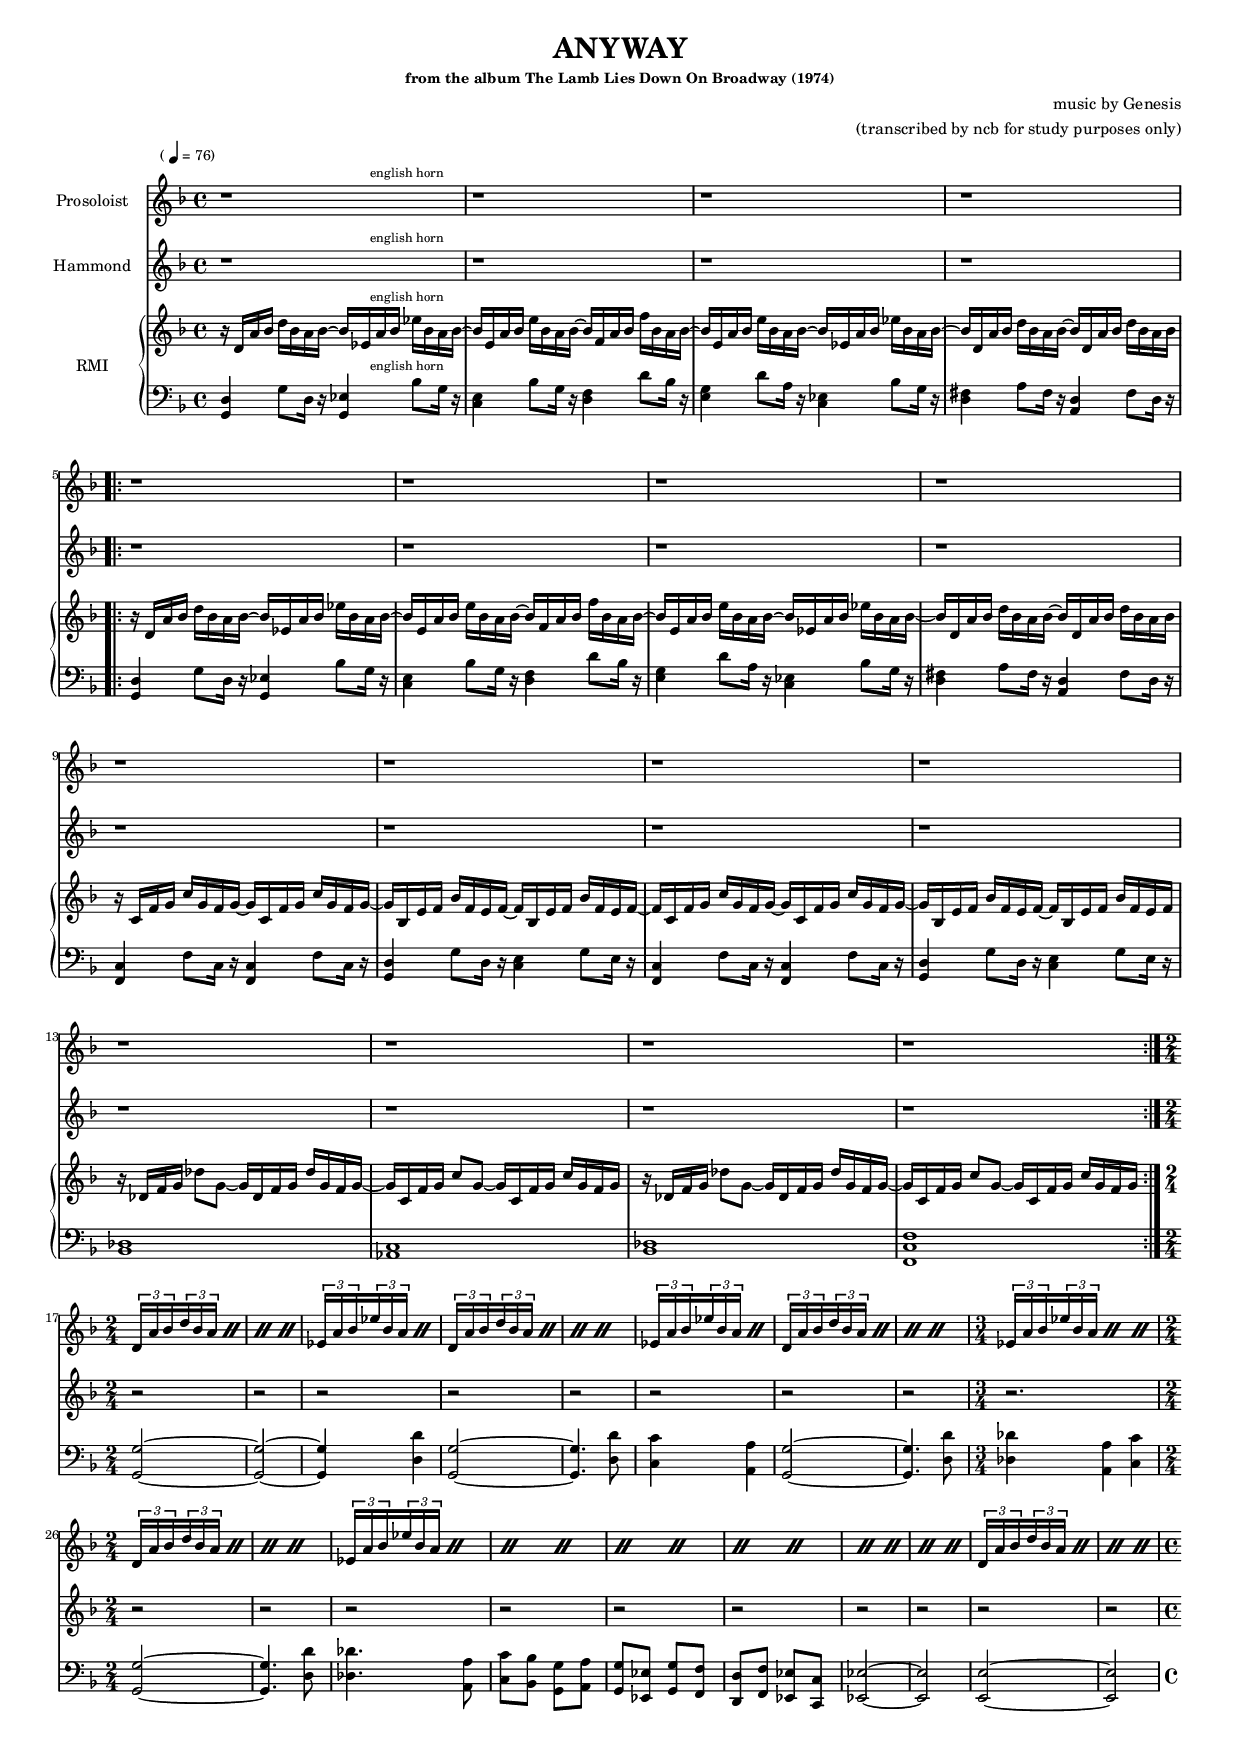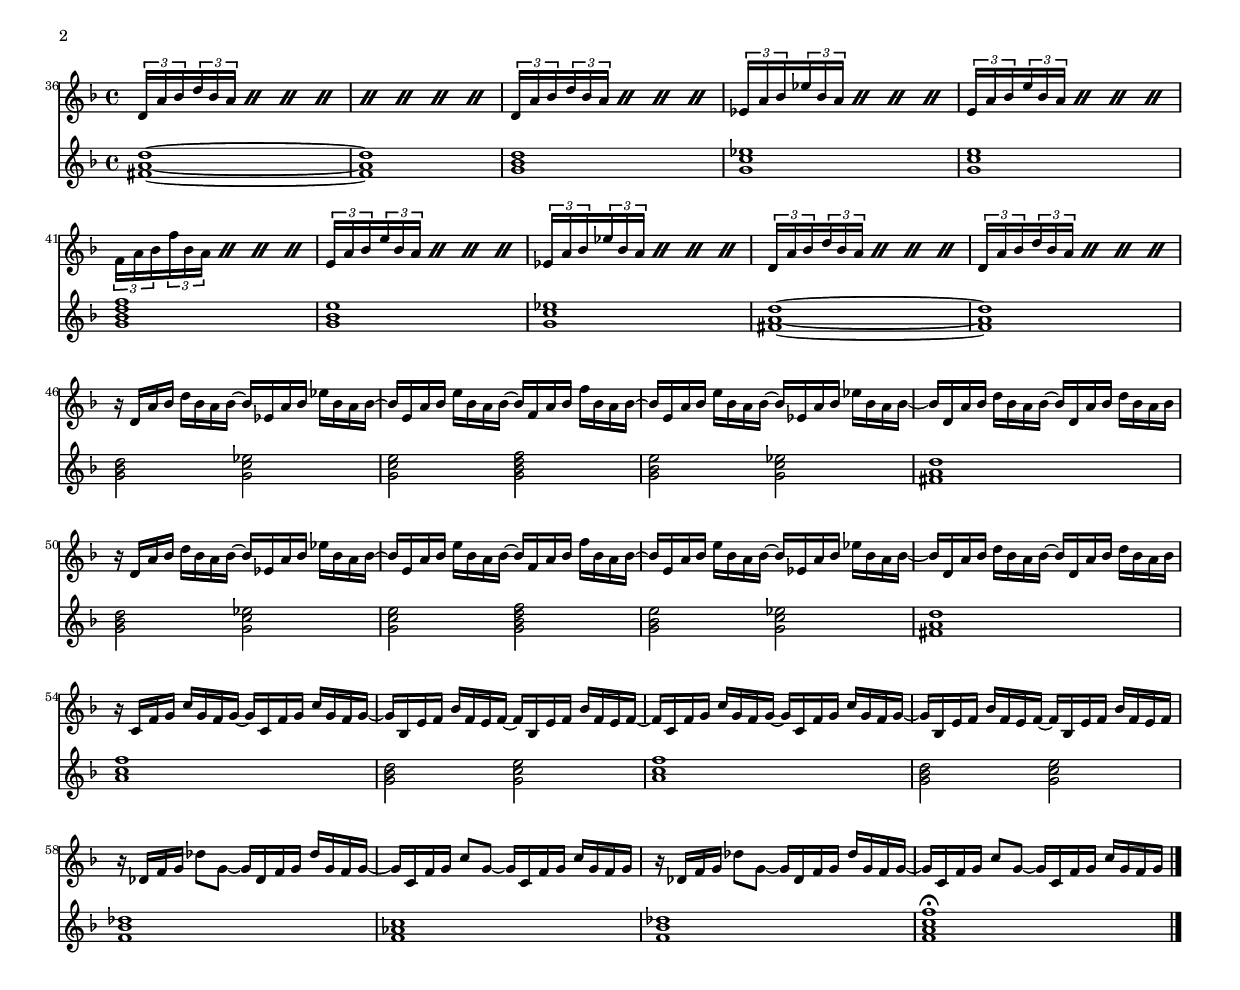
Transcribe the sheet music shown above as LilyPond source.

\version "2.12.3"
#(ly:set-option 'delete-intermediate-files #t)


% -----------------------------------------------------------------------------------------------------------------------
% -----------------------------------------------------------------------------------------------------------------------
%                                                      TEMA                                                 
% -----------------------------------------------------------------------------------------------------------------------
% -----------------------------------------------------------------------------------------------------------------------
rmiTemaGiroARight = \relative c'' {
    r16  d,   a'   bes		d    bes  a    bes~		bes  ees, a    bes		ees  bes  a    bes~
    bes  e,   a    bes		e    bes  a    bes~		bes  f    a    bes		f'   bes, a    bes~
    bes  e,   a    bes		e    bes  a    bes~		bes  ees, a    bes		ees  bes  a    bes~
    bes  d,   a'   bes		d    bes  a    bes~		bes  d,   a'   bes		d    bes  a    bes
}
rmiTemaGiroALeft = \relative c {
    <g d'>4       g'8    d16    r16		<g, ees'>4    bes'8  g16    r16
    <c, e>4       bes'8  g16    r16		<d f>4        d'8    bes16  r16
    <e, g>4       d'8    a16    r16		<c, ees>4     bes'8  g16    r16
    <d fis>4      a'8    fis16  r16		<a, d>4       fis'8  d16    r16
}
rmiTemaGiroBRight = \relative c'' {
    r16  c,   f    g		c    g    f    g~		g    c,   f    g		c    g    f    g~
    g    bes, e    f		bes  f    e    f~		f    bes, e    f		bes  f    e    f~
    f    c    f    g		c    g    f    g~		g    c,   f    g		c    g    f    g~
    g    bes, e    f		bes  f    e    f~		f    bes, e    f		bes  f    e    f
}
rmiTemaGiroBLeft = \relative c {
    <f, c'>4      f'8    c16    r16		<f, c'>4      f'8    c16    r16
    <g d'>4       g'8    d16    r16		<c e>4        g'8    e16    r16
    <f, c'>4      f'8    c16    r16		<f, c'>4      f'8    c16    r16
    <g d'>4       g'8    d16    r16		<c e>4        g'8    e16    r16
}
rmiTemaGiroCRight = \relative c' {
    r16  des  f    g            des'8     g,~			g16  des  f    g            des' g,   f    g~
    g    c,   f    g            c8        g~			g16  c,   f    g            c    g    f    g

    r16  des  f    g            des'8     g,~			g16  des  f    g            des' g,   f    g~
    g    c,   f    g            c8        g~			g16  c,   f    g            c    g    f    g
}
rmiTemaGiroCLeft = \relative c {
    <bes des>1
    <aes c>1
    <bes des>1
    <f c' f>1
}
hammondTemaGiroA = \relative c'' {
    <g bes d>2		<g c ees>2
    <g c e>2		<g bes d f>2
    <g bes e>2		<g c ees>2
    <fis a d>1
}
hammondTemaGiroB = \relative c'' {
    <a c f>1
    <g bes d>2		<g c e>2
    <a c f>1
    <g bes d>2		<g c e>2
}
hammondTemaGiroC = \relative c' {
    <f bes des>1
    <f aes c>1
    <f bes des>1
    <f a c f>1\fermata
}
% -----------------------------------------------------------------------------------------------------------------------
% -----------------------------------------------------------------------------------------------------------------------
%                                                      PONTE
% -----------------------------------------------------------------------------------------------------------------------
% -----------------------------------------------------------------------------------------------------------------------
prosoloistPonte = \relative c' {
    \repeat "percent" 4 { \times 2/3 { d16 a' bes }	\times 2/3 { d bes a } }
    \repeat "percent" 2 { \times 2/3 { ees a bes }	\times 2/3 { ees bes a } }

    \repeat "percent" 4 { \times 2/3 { d, a' bes }	\times 2/3 { d bes a } }
    \repeat "percent" 2 { \times 2/3 { ees a bes }	\times 2/3 { ees bes a } }

    \repeat "percent" 4 { \times 2/3 { d, a' bes }	\times 2/3 { d bes a } }
    \time 3/4
    \repeat "percent" 3 { \times 2/3 { ees a bes }	\times 2/3 { ees bes a } }
    \time 2/4

    \repeat "percent" 4 { \times 2/3 { d, a' bes }	\times 2/3 { d bes a } }
    \repeat "percent" 12 { \times 2/3 { ees a bes }	\times 2/3 { ees bes a } }
    \repeat "percent" 4 { \times 2/3 { d, a' bes }	\times 2/3 { d bes a } }
}
rmiPonte = \relative c' {
    <g, g'>2~
    <g g'>2~
    <g g'>4	<d' d'>4

    <g,g'>2~
    <g g'>4.  <d' d'>8
    <c c'>4	<a a'>4

    <g g'>2~
    <g g'>4.	<d' d'>8
    \time 3/4
    <des des'>4  <a a'>4 <c c'>4
    \time 2/4

    <g g'>2~
    <g g'>4.	<d' d'>8
    <des des'>4.   <a a'>8
    <c c'>8 <bes bes'>8 <g g'>8 <a a'>8   <g g'>8 <ees ees'>8 <g g'>8 <f f'>8   <d d'>8 <f f'>8  <ees ees'>8 <c c'>8
    <ees ees'>2~ <ees ees'>2
    <e e'>2 ~ <e e'>2
}
% -----------------------------------------------------------------------------------------------------------------------
% -----------------------------------------------------------------------------------------------------------------------
%                                                      TEMA 2
% -----------------------------------------------------------------------------------------------------------------------
% -----------------------------------------------------------------------------------------------------------------------
prosoloistTemaDue = \relative c' {
    \repeat "percent" 8 { \times 2/3 { d16 a' bes }	\times 2/3 { d bes a } }


    \repeat "percent" 4 { \times 2/3 { d,16 a' bes }	\times 2/3 { d bes a } }

    \repeat "percent" 4 { \times 2/3 { ees a bes }	\times 2/3 { ees bes a } }

    \repeat "percent" 4 { \times 2/3 { e a bes }	\times 2/3 { e bes a } }

    \repeat "percent" 4 { \times 2/3 { f a bes }	\times 2/3 { f' bes, a } }

    \repeat "percent" 4 { \times 2/3 { e a bes }	\times 2/3 { e bes a } }

    \repeat "percent" 4 { \times 2/3 { ees a bes }	\times 2/3 { ees bes a } }

    \repeat "percent" 4 { \times 2/3 { d, a' bes }	\times 2/3 { d bes a } }

    \repeat "percent" 4 { \times 2/3 { d, a' bes }	\times 2/3 { d bes a } }
}
hammondTemaDue = \relative c'' {
    <fis, a d>1~
    <fis a d>1

    <g bes d>1
    <g c  ees>1
    <g c e>1
    <g bes d f>1
    <g bes e>1
    <g c ees>1
    <fis a d>1~
	<fis a d>1
}
% -----------------------------------------------------------------------------------------------------------------------
% -----------------------------------------------------------------------------------------------------------------------
prosoloist = {
    \key f \major
    \clef violin
    \time 4/4

	% INTRO
	\mark \markup { \tiny { "                                                    english horn" } }
	r1 r1 r1 r1

	% TEMA
	r1 r1 r1 r1
	r1 r1 r1 r1
	r1 r1 r1 r1

	% PONTE
	\time 2/4
	\prosoloistPonte

	% TEMA 2
	\time 4/4
	\prosoloistTemaDue


	% RIPRESA
	\rmiTemaGiroARight
	\break

	% TEMA
	\rmiTemaGiroARight
	\break
	\rmiTemaGiroBRight
	\break
	\rmiTemaGiroCRight
	\bar "|."
}
hammond = {
    \key f \major
    \clef violin
    \time 4/4

	% INTRO
	\mark \markup { \tiny { "                                                                          846866602 (perc. 3rd soft)" } }
	r1 r1 r1 r1
	\break

	% TEMA
	r1 r1 r1 r1
	\break
	r1 r1 r1 r1
	\break
	r1 r1 r1 r1
	\break

	% PONTE
	\time 2/4
	r2 r2 r2 r2 r2 r2
	r2 r2 \time 3/4 r2.\time 2/4
	r2 r2 r2 r2 r2 r2 r2 r2 r2 r2
	\break

	% TEMA 2
	\time 4/4
	\hammondTemaDue
	\break

	% RIPRESA
	\hammondTemaGiroA
	\break

	% TEMA
	\hammondTemaGiroA
	\break
	\hammondTemaGiroB
	\break
	\hammondTemaGiroC
	\bar "|."
}
rmiRight = {
    \key f \major
    \clef violin
    \time 4/4

	% INTRO
	\rmiTemaGiroARight

	% TEMA
	\bar "|:"
	\rmiTemaGiroARight
	\rmiTemaGiroBRight
	\rmiTemaGiroCRight
	\bar ":|"

	% PONTE
	% TEMA 2
	% RIPRESA
	% TEMA
}
rmiLeft = {
    \key f \major
    \clef bass
    \time 4/4

	% INTRO
	\rmiTemaGiroALeft

	% TEMA
	\bar "|:"
	\rmiTemaGiroALeft
	\rmiTemaGiroBLeft
	\rmiTemaGiroCLeft
	\bar ":|"

	% PONTE
	\time 2/4
	\rmiPonte

	% TEMA 2
	% RIPRESA
	% TEMA
}
% -----------------------------------------------------------------------------------------------------------------------
% -----------------------------------------------------------------------------------------------------------------------


#(set-global-staff-size 14)


\book {

    \header {
        title       = \markup {\larger "ANYWAY"}
	    subtitle    = ""
	    subsubtitle = "from the album The Lamb Lies Down On Broadway (1974)"
        composer    = "music by Genesis"
	    arranger    = "(transcribed by ncb for study purposes only)"
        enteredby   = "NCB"
        piece       = \markup { \bold "                     " \smaller { (\note #"4"#1 = 76) } }
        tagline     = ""
    }


    \score {
		<<
		    \new Staff = "Prosoloist" \with { midiInstrument = #"oboe" }
	        <<
		        \set Staff.instrumentName = "Prosoloist"
	            \prosoloist
            >>

			\new Staff = "Hammond" \with { midiInstrument = #"drawbar organ" }
	        <<
		        \set Staff.instrumentName = "Hammond"
	            \hammond

            >>

             \new PianoStaff = "RMI" \with {midiInstrument = #"acoustic guitar (nylon)" }
		    <<
                \set PianoStaff.instrumentName = "RMI"
	            \new Staff = upper \rmiRight
	            \new Staff = lower \rmiLeft
            >>
		>>
	    \layout {
		    \context { \override VerticalAlignment #'forced-distance = #8 }
			\context { \Score \remove "Mark_engraver" \remove "Staff_collecting_engraver" }
            \context { \Staff \consists "Mark_engraver" \consists "Staff_collecting_engraver" }
		}
	    \midi { \context { \Score tempoWholesPerMinute = #(ly:make-moment 76 4) } }
    }

	\paper{
	    ragged-bottom = ##t
        ragged-last-bottom = ##t
    }
}
